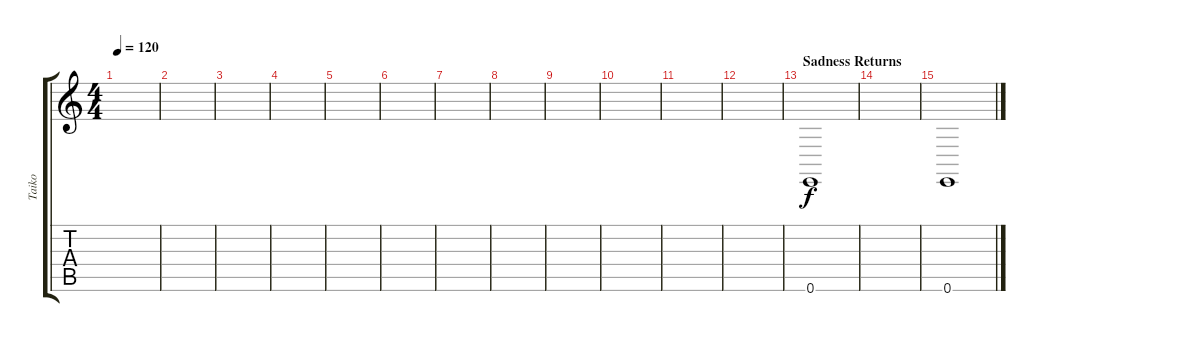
\track ("Taiko" "Taiko") {instrument taikodrum}
\staff {score tabs}
\tuning (E4 B3 G3 D3 A2 E2) {hide}
\ts (4 4)
\tempo 120
\clef g2
\ks c
|
|
|
|
|
|
|
|
|
|
|
|
\section ("" "Sadness Returns")
0.6.1 |
|
0.6.1
